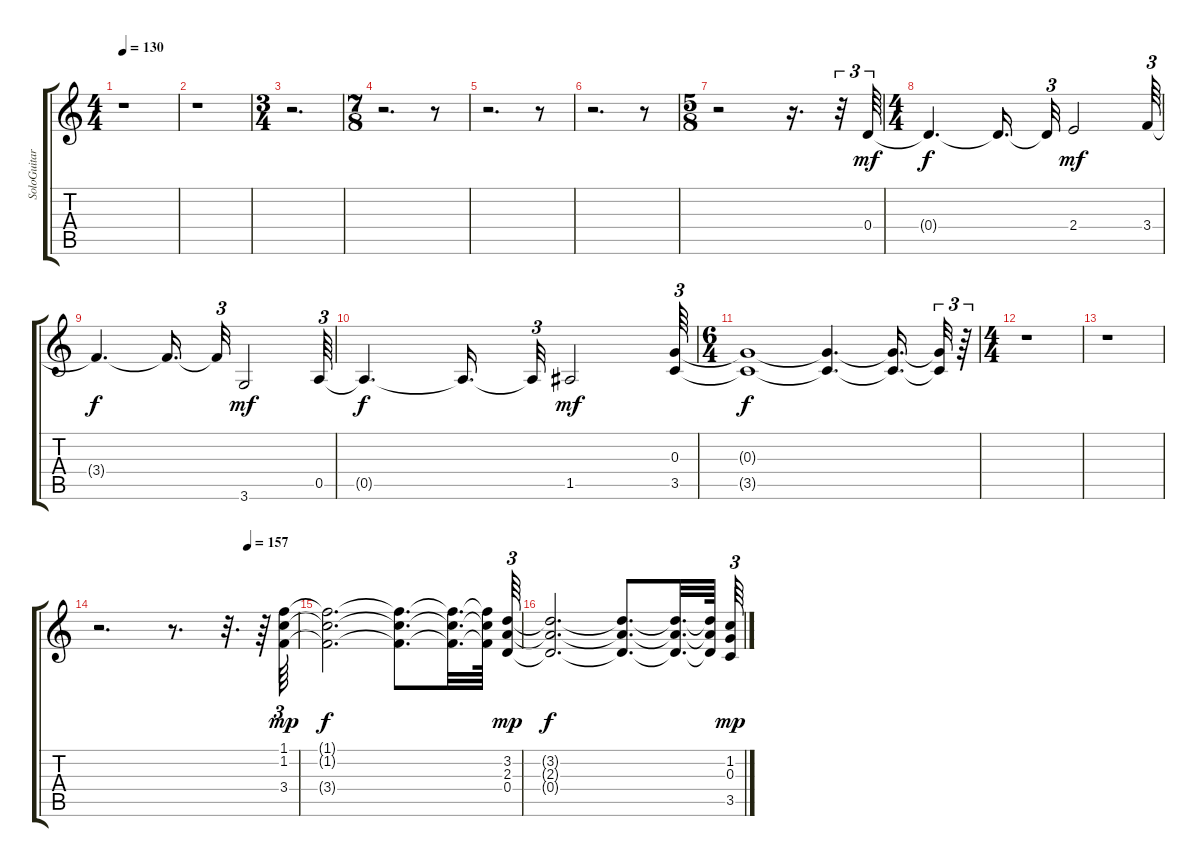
\track ("SoloGuitar" "SoloGuitar") {instrument distortionguitar}
\staff {score tabs}
\tuning (E4 B3 G3 D3 A2 E2) {hide}
\ts (4 4)
\tempo 130
\clef g2
\ks c
r.1{dy mp} |
r.1 |
\ts (3 4)
r.2{d} |
\ts (7 8)
r.2{d} r.8 |
r.2{d} r.8 |
r.2{d} r.8 |
\ts (5 8)
r.2 r.16{d} r.32{tu (3 2)} 0.4.64{tu (3 2) dy mf} |
\ts (4 4)
0.4{t}.4{d dy f} 0.4{t}.16{d} 0.4{t}.32{tu (3 2)} 2.4.2{dy mf} 3.4.64{tu (3 2)} |
3.4{t}.4{d dy f} 3.4{t}.16{d} 3.4{t}.32{tu (3 2)} 3.6.2{dy mf} 0.5.64{tu (3 2)} |
0.5{t}.4{d dy f} 0.5{t}.16{d} 0.5{t}.32{tu (3 2)} 1.5.2{dy mf} (0.3 3.5).64{tu (3 2)} |
\ts (6 4)
(0.3{t} 3.5{t}).1{dy f} (0.3{t} 3.5{t}).4{d} (0.3{t} 3.5{t}).16{d} (0.3{t} 3.5{t}).32{tu (3 2)} r.64{tu (3 2)} |
\ts (4 4)
r.1 |
r.1 |
\tempo (157 0.75)
r.2{d} r.8{d} r.32{d} r.64 (1.1 1.2 3.4).64{tu (3 2) dy mp} |
(1.1{t} 1.2{t} 3.4{t}).2{d dy f} (1.1{t} 1.2{t} 3.4{t}).8{d} (1.1{t} 1.2{t} 3.4{t}).32{d} (1.1{t} 1.2{t} 3.4{t}).64 (3.2 2.3 0.4).64{tu (3 2) dy mp} |
(3.2{t} 2.3{t} 0.4{t}).2{d dy f} (3.2{t} 2.3{t} 0.4{t}).8{d} (3.2{t} 2.3{t} 0.4{t}).32{d} (3.2{t} 2.3{t} 0.4{t}).64 (1.2 0.3 3.5).64{tu (3 2) dy mp}
